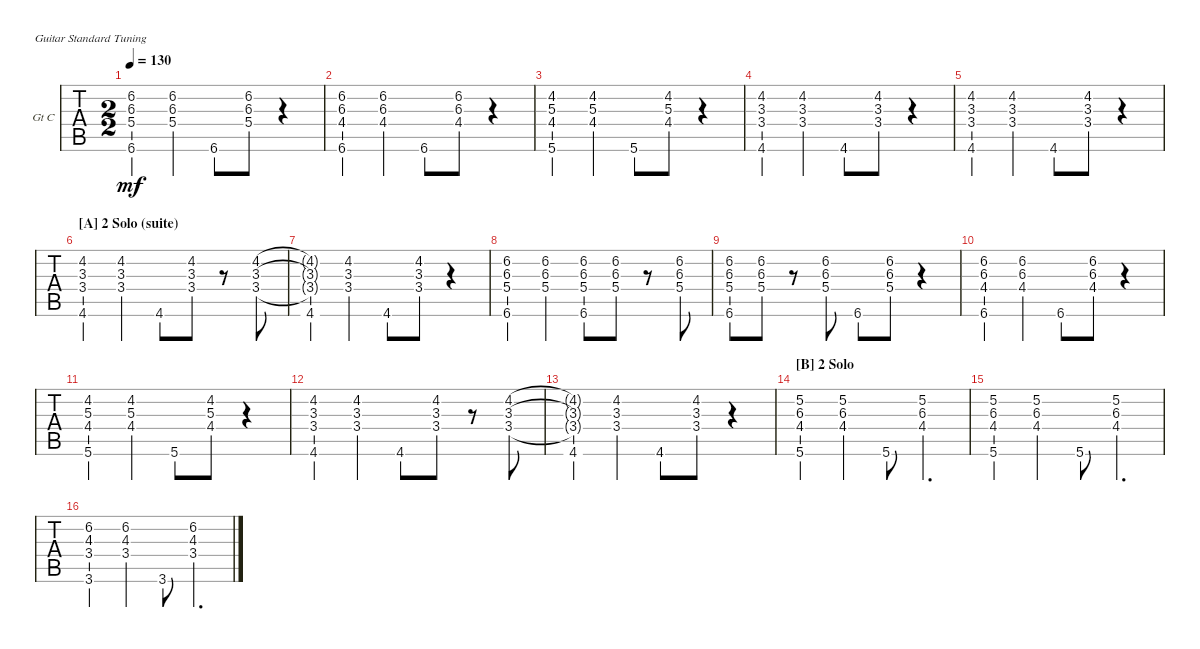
\defaultSystemsLayout 4
\bracketExtendMode nobrackets
\firstSystemTrackNameOrientation horizontal
\otherSystemsTrackNameOrientation horizontal
\chordDiagramsInScore
\track ("Guitar Chords" "Gt C") {instrument acousticguitarnylon}
\staff {tabs}
\tuning (E4 B3 G3 D3 A2 E2)
\ts (2 2)
\tempo 130
\clef g2
\ks db
(6.2{t} 5.4{t} 6.3{t} 6.6).4{dy mf} (6.2 5.4 6.3).4 6.6.8 (6.2 5.4 6.3).8 r.4 |
(6.2{st} 4.4{st} 6.3{st} 6.6).4 (6.2 4.4 6.3).4 6.6.8 (6.2 4.4 6.3).8 r.4 |
(4.4{st} 5.3{st} 5.6 4.2).4 (4.4 5.3 4.2).4 5.6.8 (4.4 5.3 4.2).8 r.4 |
(3.4{st} 3.3{st} 4.2{st} 4.6).4 (3.4 3.3 4.2).4 4.6.8 (3.4 3.3 4.2).8 r.4 |
(4.2{st} 3.3{st} 3.4{st} 4.6).4 (3.4 3.3 4.2).4 4.6.8 (3.4 3.3 4.2).8 r.4 |
\section ("A" "2 Solo (suite)")
(3.4{st} 3.3{st} 4.2{st} 4.6).4 (3.4 3.3 4.2).4 4.6.8 (3.4 3.3 4.2).8 r.8 (3.4 3.3 4.2).8 |
(3.4{t} 3.3{t} 4.2{t} 4.6).4 (3.4 3.3 4.2).4 4.6.8 (3.4 3.3 4.2).8 r.4 |
(6.2{st} 5.4{st} 6.3{st} 6.6).4 (6.2{st} 5.4{st} 6.3{st}).4 (6.2 5.4 6.3 6.6).8 (6.2 5.4 6.3).8 r.8 (6.2 5.4 6.3).8 |
(6.6 5.4 6.3 6.2).8 (6.2 5.4 6.3).8 r.8 (6.2 5.4 6.3).8 6.6.8 (6.2 5.4 6.3).8 r.4 |
(4.4{st} 6.3{st} 6.2 6.6).4 (4.4 6.3 6.2).4 6.6.8 (4.4 6.3 6.2).8 r.4 |
(4.4{st} 5.3{st} 4.2 5.6).4 (4.4 5.3 4.2).4 5.6.8 (4.4 5.3 4.2).8 r.4 |
(3.4{st} 3.3{st} 4.2{st} 4.6).4 (3.4 3.3 4.2).4 4.6.8 (3.4 3.3 4.2).8 r.8 (4.2 3.3 3.4).8 |
(4.2{t} 3.3{t} 3.4{t} 4.6).4 (3.4 3.3 4.2).4 4.6.8 (3.4 3.3 4.2).8 r.4 |
\section ("B" "2 Solo")
(6.3 4.4 5.2 5.6).4 (6.3 4.4 5.2).4 5.6.8 (6.3 4.4 5.2).4{d} |
(6.3 4.4 5.2 5.6).4 (6.3 4.4 5.2).4 5.6.8 (6.3 4.4 5.2).4{d} |
(6.2 4.3 3.4 3.6).4 (6.2 4.3 3.4).4 3.6.8 (6.2 4.3 3.4).4{d}
